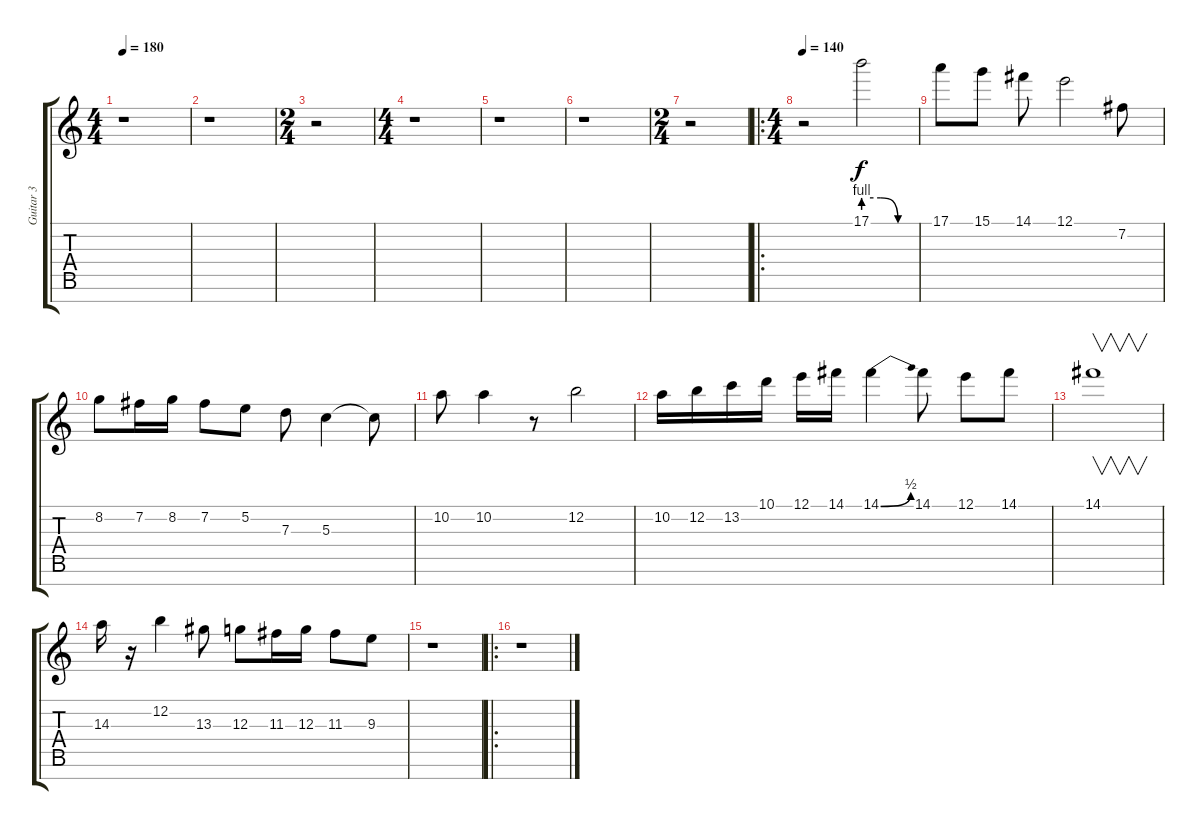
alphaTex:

\track ("Guitar 3" "Guitar 3") {instrument distortionguitar}
\staff {score tabs}
\tuning (E4 B3 G3 D3 A2 E2 B1) {hide}
\ts (4 4)
\tempo 180
\clef g2
\ks c
r.1{dy f} |
r.1 |
\ts (2 4)
r.2 |
\ts (4 4)
r.1 |
r.1 |
r.1 |
\ts (2 4)
r.2 |
\ro
\ts (4 4)
\tempo 140
r.2 17.1{be (custom 0 4 20 4 40 0 60 0)}.2 |
17.1.8 15.1.8 14.1.8 12.1.2 7.2.8 |
8.2.8 7.2.16 8.2.16 7.2.8 5.2.8 7.3.8 5.3.4 5.3{t}.8 |
10.2.8 10.2.4 r.8 12.2.2 |
10.2.16 12.2.16 13.2.16 10.1.16 12.1.16 14.1.16 14.1{be (bend 0 0 60 2)}.4 14.1.8 12.1.8 14.1.8 |
14.1.1{v} |
14.3.16 r.16 12.2.4 13.3.8 12.3.8 11.3.16 12.3.16 11.3.8 9.3.8 |
r.1 |
\ro
r.1
